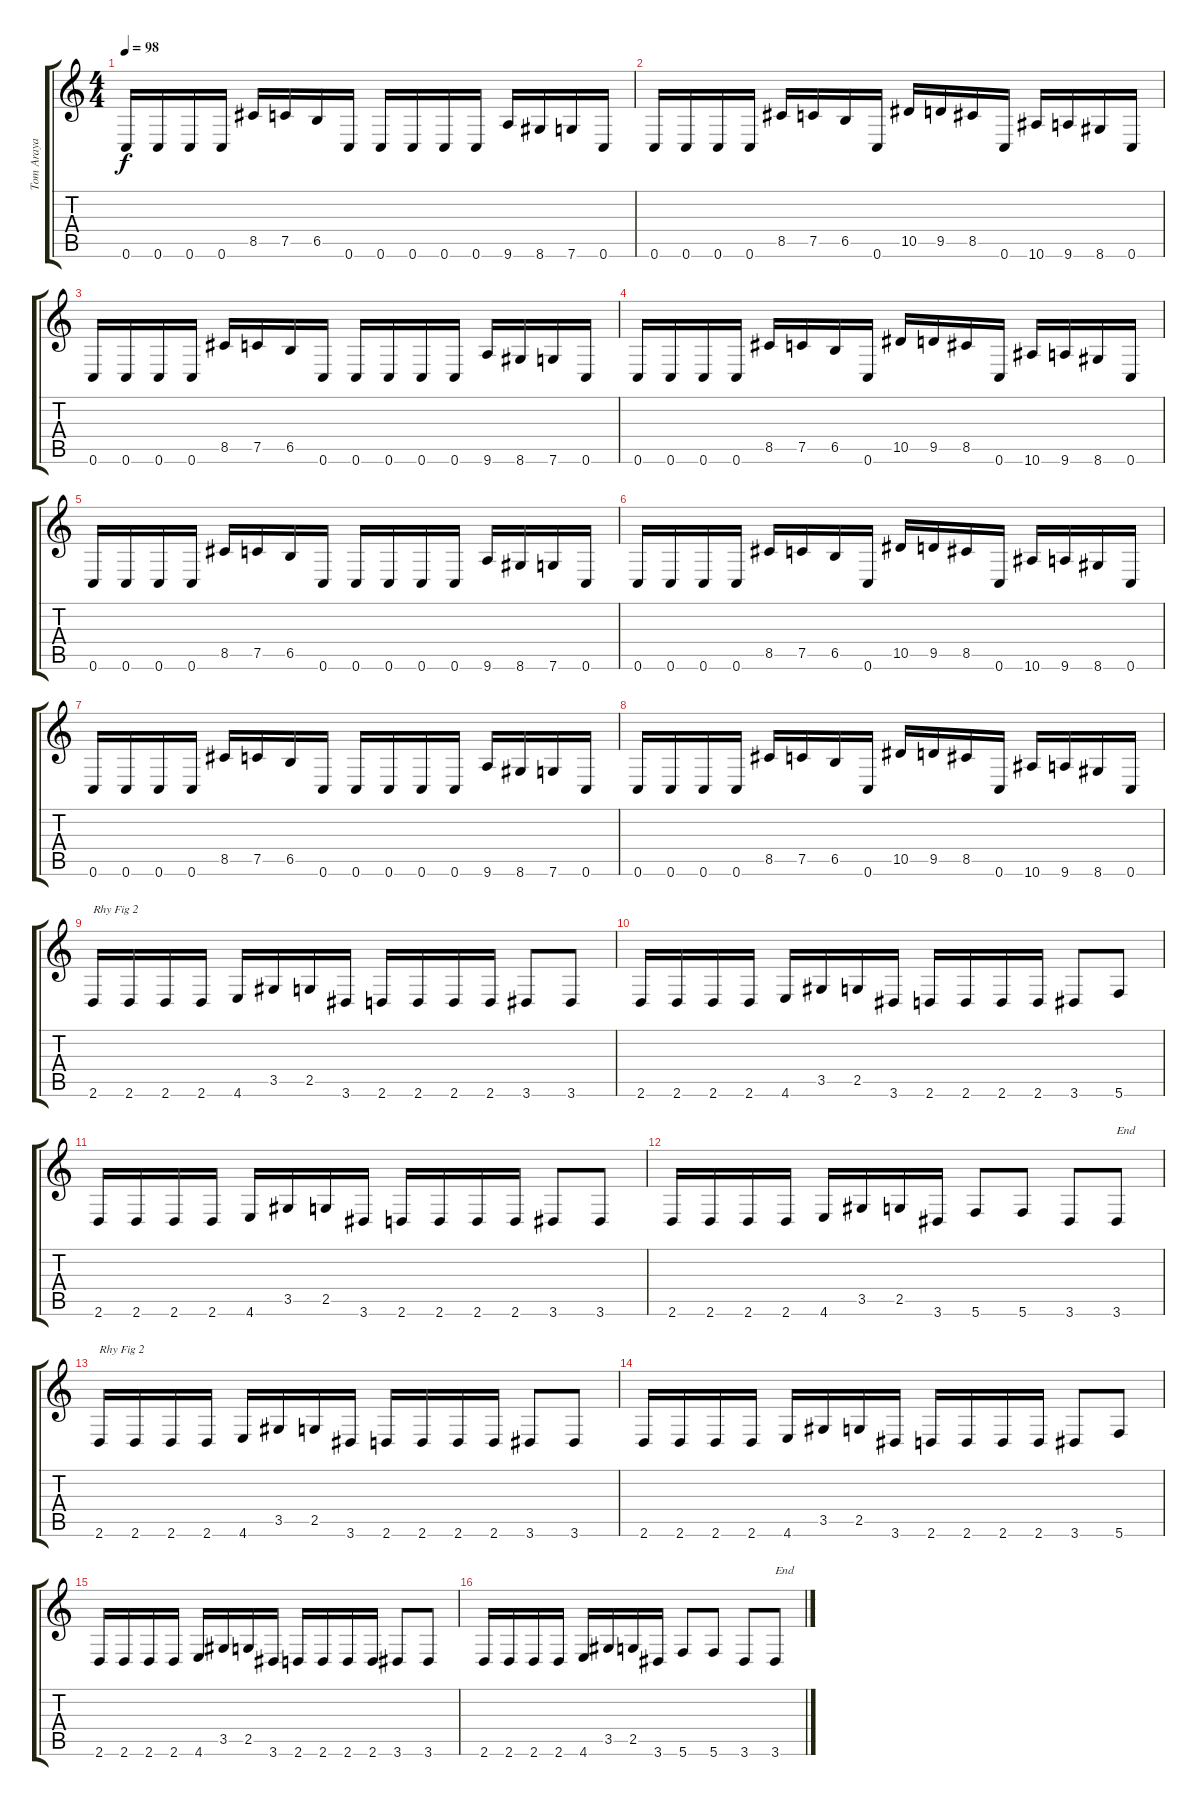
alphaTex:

\track ("Tom Araya" "Tom Araya") {instrument electricbassfinger}
\staff {score tabs}
\tuning (C4 G3 Eb3 Bb2 F2 C2) {hide}
\ts (4 4)
\tempo 98
\clef g2
\ks c
0.6.16{dy f} 0.6.16 0.6.16 0.6.16 8.5.16 7.5.16 6.5.16 0.6.16 0.6.16 0.6.16 0.6.16 0.6.16 9.6.16 8.6.16 7.6.16 0.6.16 |
0.6.16 0.6.16 0.6.16 0.6.16 8.5.16 7.5.16 6.5.16 0.6.16 10.5.16 9.5.16 8.5.16 0.6.16 10.6.16 9.6.16 8.6.16 0.6.16 |
0.6.16 0.6.16 0.6.16 0.6.16 8.5.16 7.5.16 6.5.16 0.6.16 0.6.16 0.6.16 0.6.16 0.6.16 9.6.16 8.6.16 7.6.16 0.6.16 |
0.6.16 0.6.16 0.6.16 0.6.16 8.5.16 7.5.16 6.5.16 0.6.16 10.5.16 9.5.16 8.5.16 0.6.16 10.6.16 9.6.16 8.6.16 0.6.16 |
0.6.16 0.6.16 0.6.16 0.6.16 8.5.16 7.5.16 6.5.16 0.6.16 0.6.16 0.6.16 0.6.16 0.6.16 9.6.16 8.6.16 7.6.16 0.6.16 |
0.6.16 0.6.16 0.6.16 0.6.16 8.5.16 7.5.16 6.5.16 0.6.16 10.5.16 9.5.16 8.5.16 0.6.16 10.6.16 9.6.16 8.6.16 0.6.16 |
0.6.16 0.6.16 0.6.16 0.6.16 8.5.16 7.5.16 6.5.16 0.6.16 0.6.16 0.6.16 0.6.16 0.6.16 9.6.16 8.6.16 7.6.16 0.6.16 |
0.6.16 0.6.16 0.6.16 0.6.16 8.5.16 7.5.16 6.5.16 0.6.16 10.5.16 9.5.16 8.5.16 0.6.16 10.6.16 9.6.16 8.6.16 0.6.16 |
2.6.16{txt "Rhy Fig 2"} 2.6.16 2.6.16 2.6.16 4.6.16 3.5.16 2.5.16 3.6.16 2.6.16 2.6.16 2.6.16 2.6.16 3.6.8 3.6.8 |
2.6.16 2.6.16 2.6.16 2.6.16 4.6.16 3.5.16 2.5.16 3.6.16 2.6.16 2.6.16 2.6.16 2.6.16 3.6.8 5.6.8 |
2.6.16 2.6.16 2.6.16 2.6.16 4.6.16 3.5.16 2.5.16 3.6.16 2.6.16 2.6.16 2.6.16 2.6.16 3.6.8 3.6.8 |
2.6.16 2.6.16 2.6.16 2.6.16 4.6.16 3.5.16 2.5.16 3.6.16 5.6.8 5.6.8 3.6.8 3.6.8{txt "End"} |
2.6.16{txt "Rhy Fig 2"} 2.6.16 2.6.16 2.6.16 4.6.16 3.5.16 2.5.16 3.6.16 2.6.16 2.6.16 2.6.16 2.6.16 3.6.8 3.6.8 |
2.6.16 2.6.16 2.6.16 2.6.16 4.6.16 3.5.16 2.5.16 3.6.16 2.6.16 2.6.16 2.6.16 2.6.16 3.6.8 5.6.8 |
2.6.16 2.6.16 2.6.16 2.6.16 4.6.16 3.5.16 2.5.16 3.6.16 2.6.16 2.6.16 2.6.16 2.6.16 3.6.8 3.6.8 |
2.6.16 2.6.16 2.6.16 2.6.16 4.6.16 3.5.16 2.5.16 3.6.16 5.6.8 5.6.8 3.6.8 3.6.8{txt "End"}
